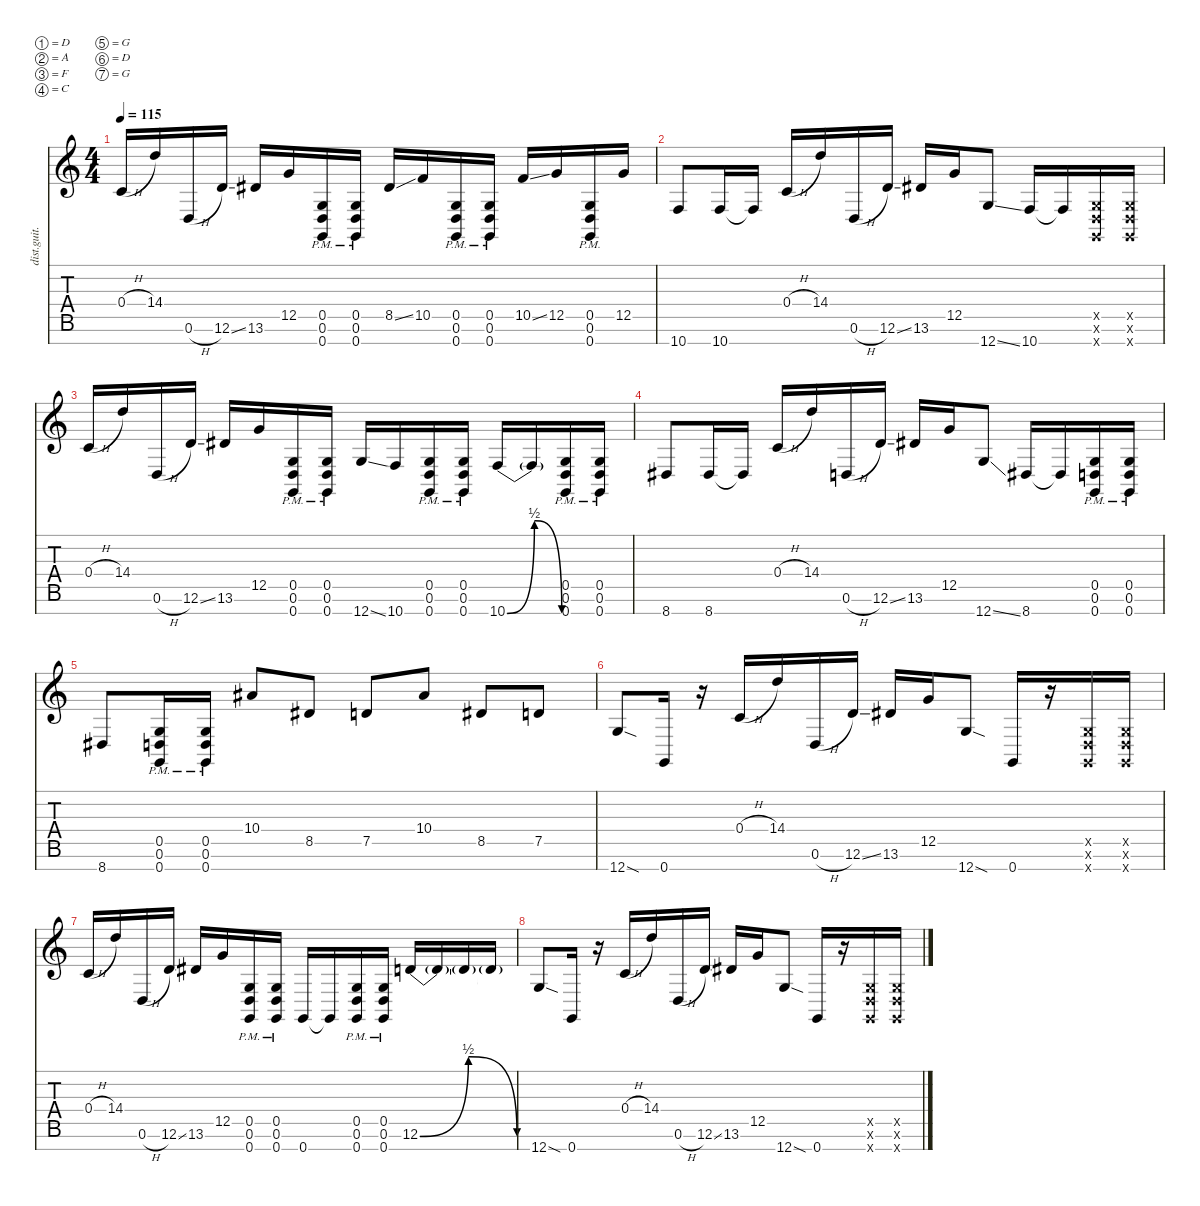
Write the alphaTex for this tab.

\defaultSystemsLayout 4
\hideDynamics
\bracketExtendMode nobrackets
\otherSystemsTrackNameOrientation horizontal
\track ("Distortion Guitar" "dist.guit.") {instrument distortionguitar}
\staff {score tabs}
\tuning (D4 A3 F3 C3 G2 D2 G1)
\ts (4 4)
\tempo 115
\clef g2
\ks c
0.4{h}.16{dy mf beam Up} 14.4.16{beam Up} 0.6{h}.16{beam Up} 12.6{ss}.16{beam Up} 13.6{acc #}.16{beam Up} 12.5.16{beam Up} (0.7{pm} 0.6{pm} 0.5{pm}).16{beam Up} (0.5{pm} 0.6{pm} 0.7{pm}).16{beam Up} 8.5{ss acc #}.16{beam Up} 10.5.16{beam Up} (0.7{pm} 0.6{pm} 0.5{pm}).16{beam Up} (0.5{pm} 0.6{pm} 0.7{pm}).16{beam Up} 10.5{ss}.16{beam Up} 12.5.16{beam Up} (0.7{pm} 0.6{pm} 0.5{pm}).16{beam Up} 12.5.16{beam Up} |
10.7.8{beam Up} 10.7.16{beam Up} 10.7{t}.16{beam Up} 0.4{h}.16{beam Up} 14.4.16{beam Up} 0.6{h}.16{beam Up} 12.6{ss}.16{beam Up} 13.6{acc #}.16{beam Up} 12.5.16{beam Up} 12.7{ss}.8{beam Up} 10.7.16{beam Up} 10.7{t}.16{beam Up} (0.7{x} 0.6{x} 0.5{x}).16{beam Up} (0.6{x} 0.7{x} 0.5{x}).16{beam Up} |
0.4{h}.16{beam Up} 14.4.16{beam Up} 0.6{h}.16{beam Up} 12.6{ss}.16{beam Up} 13.6{acc #}.16{beam Up} 12.5.16{beam Up} (0.7{pm} 0.5{pm} 0.6{pm}).16{beam Up} (0.7{pm} 0.6{pm} 0.5{pm}).16{beam Up} 12.7{ss}.16{beam Up} 10.7.16{beam Up} (0.7{pm} 0.6{pm} 0.5{pm}).16{beam Up} (0.5{pm} 0.6{pm} 0.7{pm}).16{beam Up} 10.7{be (bendrelease 0 0 10.799999999999999 2 20.4 2 30 0)}.16{beam Up} 10.7{t}.16{beam Up} (0.7{pm} 0.5{pm} 0.6{pm}).16{beam Up} (0.7{pm} 0.6{pm} 0.5{pm}).16{beam Up} |
8.7{acc #}.8{beam Up} 8.7{acc #}.16{beam Up} 8.7{t acc #}.16{beam Up} 0.4{h}.16{beam Up} 14.4.16{beam Up} 0.6{h}.16{beam Up} 12.6{ss}.16{beam Up} 13.6{acc #}.16{beam Up} 12.5.16{beam Up} 12.7{ss}.8{beam Up} 8.7{acc #}.16{beam Up} 8.7{t acc #}.16{beam Up} (0.7{pm} 0.6{pm} 0.5{pm}).16{beam Up} (0.6{pm} 0.7{pm} 0.5{pm}).16{beam Up} |
8.7{acc #}.8{beam Up} (0.7{pm} 0.6{pm} 0.5{pm}).16{beam Up} (0.5{pm} 0.6{pm} 0.7{pm}).16{beam Up} 10.4{acc #}.8{beam Up} 8.5{acc #}.8{beam Up} 7.5.8{beam Up} 10.4{acc #}.8{beam Up} 8.5{acc #}.8{beam Up} 7.5.8{beam Up} |
12.7{sod}.8{beam Up} 0.7.16{beam Up} r.16{beam Up} 0.4{h}.16{beam Up} 14.4.16{beam Up} 0.6{h}.16{beam Up} 12.6{ss}.16{beam Up} 13.6{acc #}.16{beam Up} 12.5.16{beam Up} 12.7{sod}.8{beam Up} 0.7.16{beam Up} r.16{beam Up} (0.7{x} 0.6{x} 0.5{x}).16{beam Up} (0.7{x} 0.6{x} 0.5{x}).16{beam Up} |
0.4{h}.16{beam Up} 14.4.16{beam Up} 0.6{h}.16{beam Up} 12.6{ss}.16{beam Up} 13.6{acc #}.16{beam Up} 12.5.16{beam Up} (0.7{pm} 0.6{pm} 0.5{pm}).16{beam Up} (0.5{pm} 0.6{pm} 0.7{pm}).16{beam Up} 0.7.16{beam Up} 0.7{t}.16{beam Up} (0.7{pm} 0.6{pm} 0.5{pm}).16{beam Up} (0.5{pm} 0.6{pm} 0.7{pm}).16{beam Up} 12.6{be (bendrelease 0 0 9.6 2 20.4 2 30 0)}.16{beam Up} 12.6{t}.16{beam Up} 12.6{t}.16{beam Up} 12.6{t}.16{beam Up} |
12.7{sod}.8{beam Up} 0.7.16{beam Up} r.16{beam Up} 0.4{h}.16{beam Up} 14.4.16{beam Up} 0.6{h}.16{beam Up} 12.6{ss}.16{beam Up} 13.6{acc #}.16{beam Up} 12.5.16{beam Up} 12.7{sod}.8{beam Up} 0.7.16{beam Up} r.16{beam Up} (0.7{x} 0.6{x} 0.5{x}).16{beam Up} (0.5{x} 0.6{x} 0.7{x}).16{beam Up}
